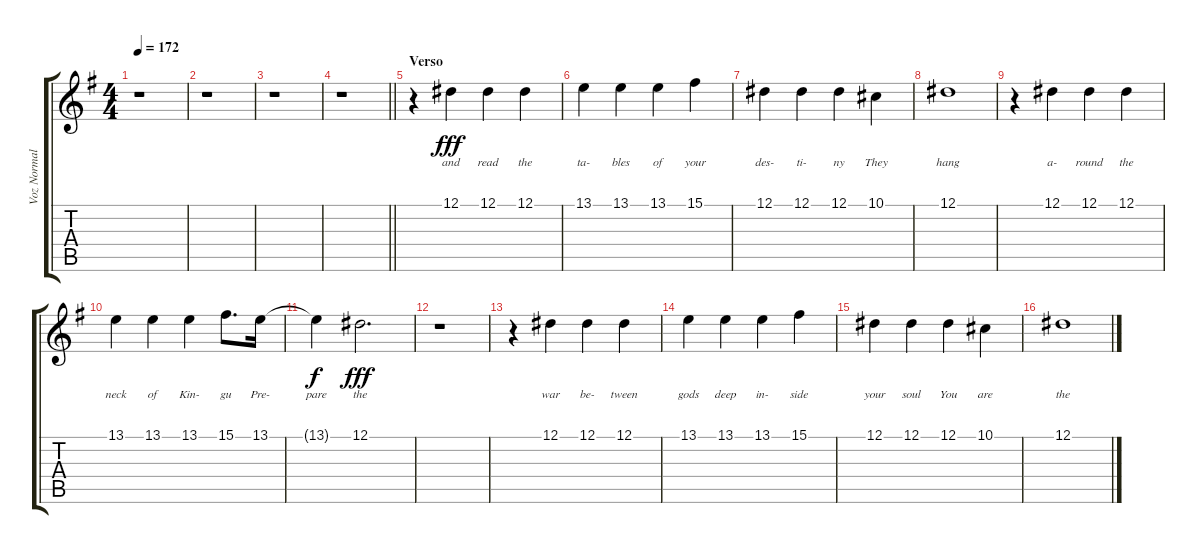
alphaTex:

\track ("Voz Normal" "Voz Normal") {instrument cello}
\staff {score tabs}
\tuning (Eb4 Bb3 Gb3 Db3 Ab2 Eb2) {hide}
\ts (4 4)
\tempo 172
\clef g2
\ks eminor
r.1{dy fff} |
r.1 |
r.1 |
\barLineRight lightlight
r.1 |
\section ("" "Verso")
r.4{instrument cello} 12.1.4{lyrics (0 "and") lyrics (1 "") lyrics (2 "") lyrics (3 "") lyrics (4 "")} 12.1.4{lyrics (0 "read") lyrics (1 "") lyrics (2 "") lyrics (3 "") lyrics (4 "")} 12.1.4{lyrics (0 "the") lyrics (1 "") lyrics (2 "") lyrics (3 "") lyrics (4 "")} |
13.1.4{lyrics (0 "ta-") lyrics (1 "") lyrics (2 "") lyrics (3 "") lyrics (4 "")} 13.1.4{lyrics (0 "bles") lyrics (1 "") lyrics (2 "") lyrics (3 "") lyrics (4 "")} 13.1.4{lyrics (0 "of") lyrics (1 "") lyrics (2 "") lyrics (3 "") lyrics (4 "")} 15.1.4{lyrics (0 "your") lyrics (1 "") lyrics (2 "") lyrics (3 "") lyrics (4 "")} |
12.1.4{lyrics (0 "des-") lyrics (1 "") lyrics (2 "") lyrics (3 "") lyrics (4 "")} 12.1.4{lyrics (0 "ti-") lyrics (1 "") lyrics (2 "") lyrics (3 "") lyrics (4 "")} 12.1.4{lyrics (0 "ny") lyrics (1 "") lyrics (2 "") lyrics (3 "") lyrics (4 "")} 10.1.4{lyrics (0 "They") lyrics (1 "") lyrics (2 "") lyrics (3 "") lyrics (4 "")} |
12.1.1{lyrics (0 "hang") lyrics (1 "") lyrics (2 "") lyrics (3 "") lyrics (4 "")} |
r.4 12.1.4{lyrics (0 "a-") lyrics (1 "") lyrics (2 "") lyrics (3 "") lyrics (4 "")} 12.1.4{lyrics (0 "round") lyrics (1 "") lyrics (2 "") lyrics (3 "") lyrics (4 "")} 12.1.4{lyrics (0 "the") lyrics (1 "") lyrics (2 "") lyrics (3 "") lyrics (4 "")} |
13.1.4{lyrics (0 "neck") lyrics (1 "") lyrics (2 "") lyrics (3 "") lyrics (4 "")} 13.1.4{lyrics (0 "of") lyrics (1 "") lyrics (2 "") lyrics (3 "") lyrics (4 "")} 13.1.4{lyrics (0 "Kin-") lyrics (1 "") lyrics (2 "") lyrics (3 "") lyrics (4 "")} 15.1.8{d lyrics (0 "gu") lyrics (1 "") lyrics (2 "") lyrics (3 "") lyrics (4 "")} 13.1.16{lyrics (0 "Pre-") lyrics (1 "") lyrics (2 "") lyrics (3 "") lyrics (4 "")} |
13.1{t}.4{lyrics (0 "pare") lyrics (1 "") lyrics (2 "") lyrics (3 "") lyrics (4 "") dy f} 12.1.2{d lyrics (0 "the") lyrics (1 "") lyrics (2 "") lyrics (3 "") lyrics (4 "") dy fff} |
r.1 |
r.4 12.1.4{lyrics (0 "war") lyrics (1 "") lyrics (2 "") lyrics (3 "") lyrics (4 "")} 12.1.4{lyrics (0 "be-") lyrics (1 "") lyrics (2 "") lyrics (3 "") lyrics (4 "")} 12.1.4{lyrics (0 "tween") lyrics (1 "") lyrics (2 "") lyrics (3 "") lyrics (4 "")} |
13.1.4{lyrics (0 "gods") lyrics (1 "") lyrics (2 "") lyrics (3 "") lyrics (4 "")} 13.1.4{lyrics (0 "deep") lyrics (1 "") lyrics (2 "") lyrics (3 "") lyrics (4 "")} 13.1.4{lyrics (0 "in-") lyrics (1 "") lyrics (2 "") lyrics (3 "") lyrics (4 "")} 15.1.4{lyrics (0 "side") lyrics (1 "") lyrics (2 "") lyrics (3 "") lyrics (4 "")} |
12.1.4{lyrics (0 "your") lyrics (1 "") lyrics (2 "") lyrics (3 "") lyrics (4 "")} 12.1.4{lyrics (0 "soul") lyrics (1 "") lyrics (2 "") lyrics (3 "") lyrics (4 "")} 12.1.4{lyrics (0 "You") lyrics (1 "") lyrics (2 "") lyrics (3 "") lyrics (4 "")} 10.1.4{lyrics (0 "are") lyrics (1 "") lyrics (2 "") lyrics (3 "") lyrics (4 "")} |
12.1.1{lyrics (0 "the") lyrics (1 "") lyrics (2 "") lyrics (3 "") lyrics (4 "")}
